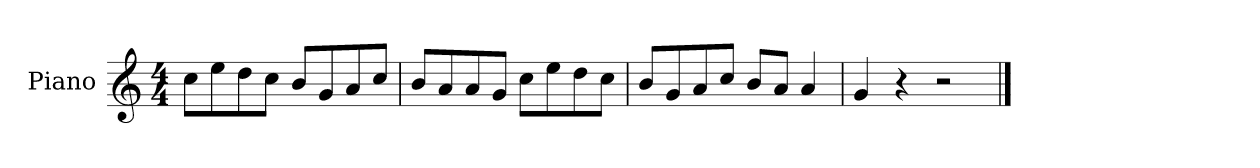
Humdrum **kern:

**kern
*part1
*staff1
*I"Piano
*I'P-no
*clefG2
*k[]
*M4/4
*MM90
=1
8cc\L
8ee\
8dd\
8cc\J
8b/L
8g/
8a/
8cc/J
=2
8b/L
8a/
8a/
8g/J
8cc\L
8ee\
8dd\
8cc\J
=3
8b/L
8g/
8a/
8cc/J
8b/L
8a/J
4a/
=4
4g/
4r
2r
==
*-
